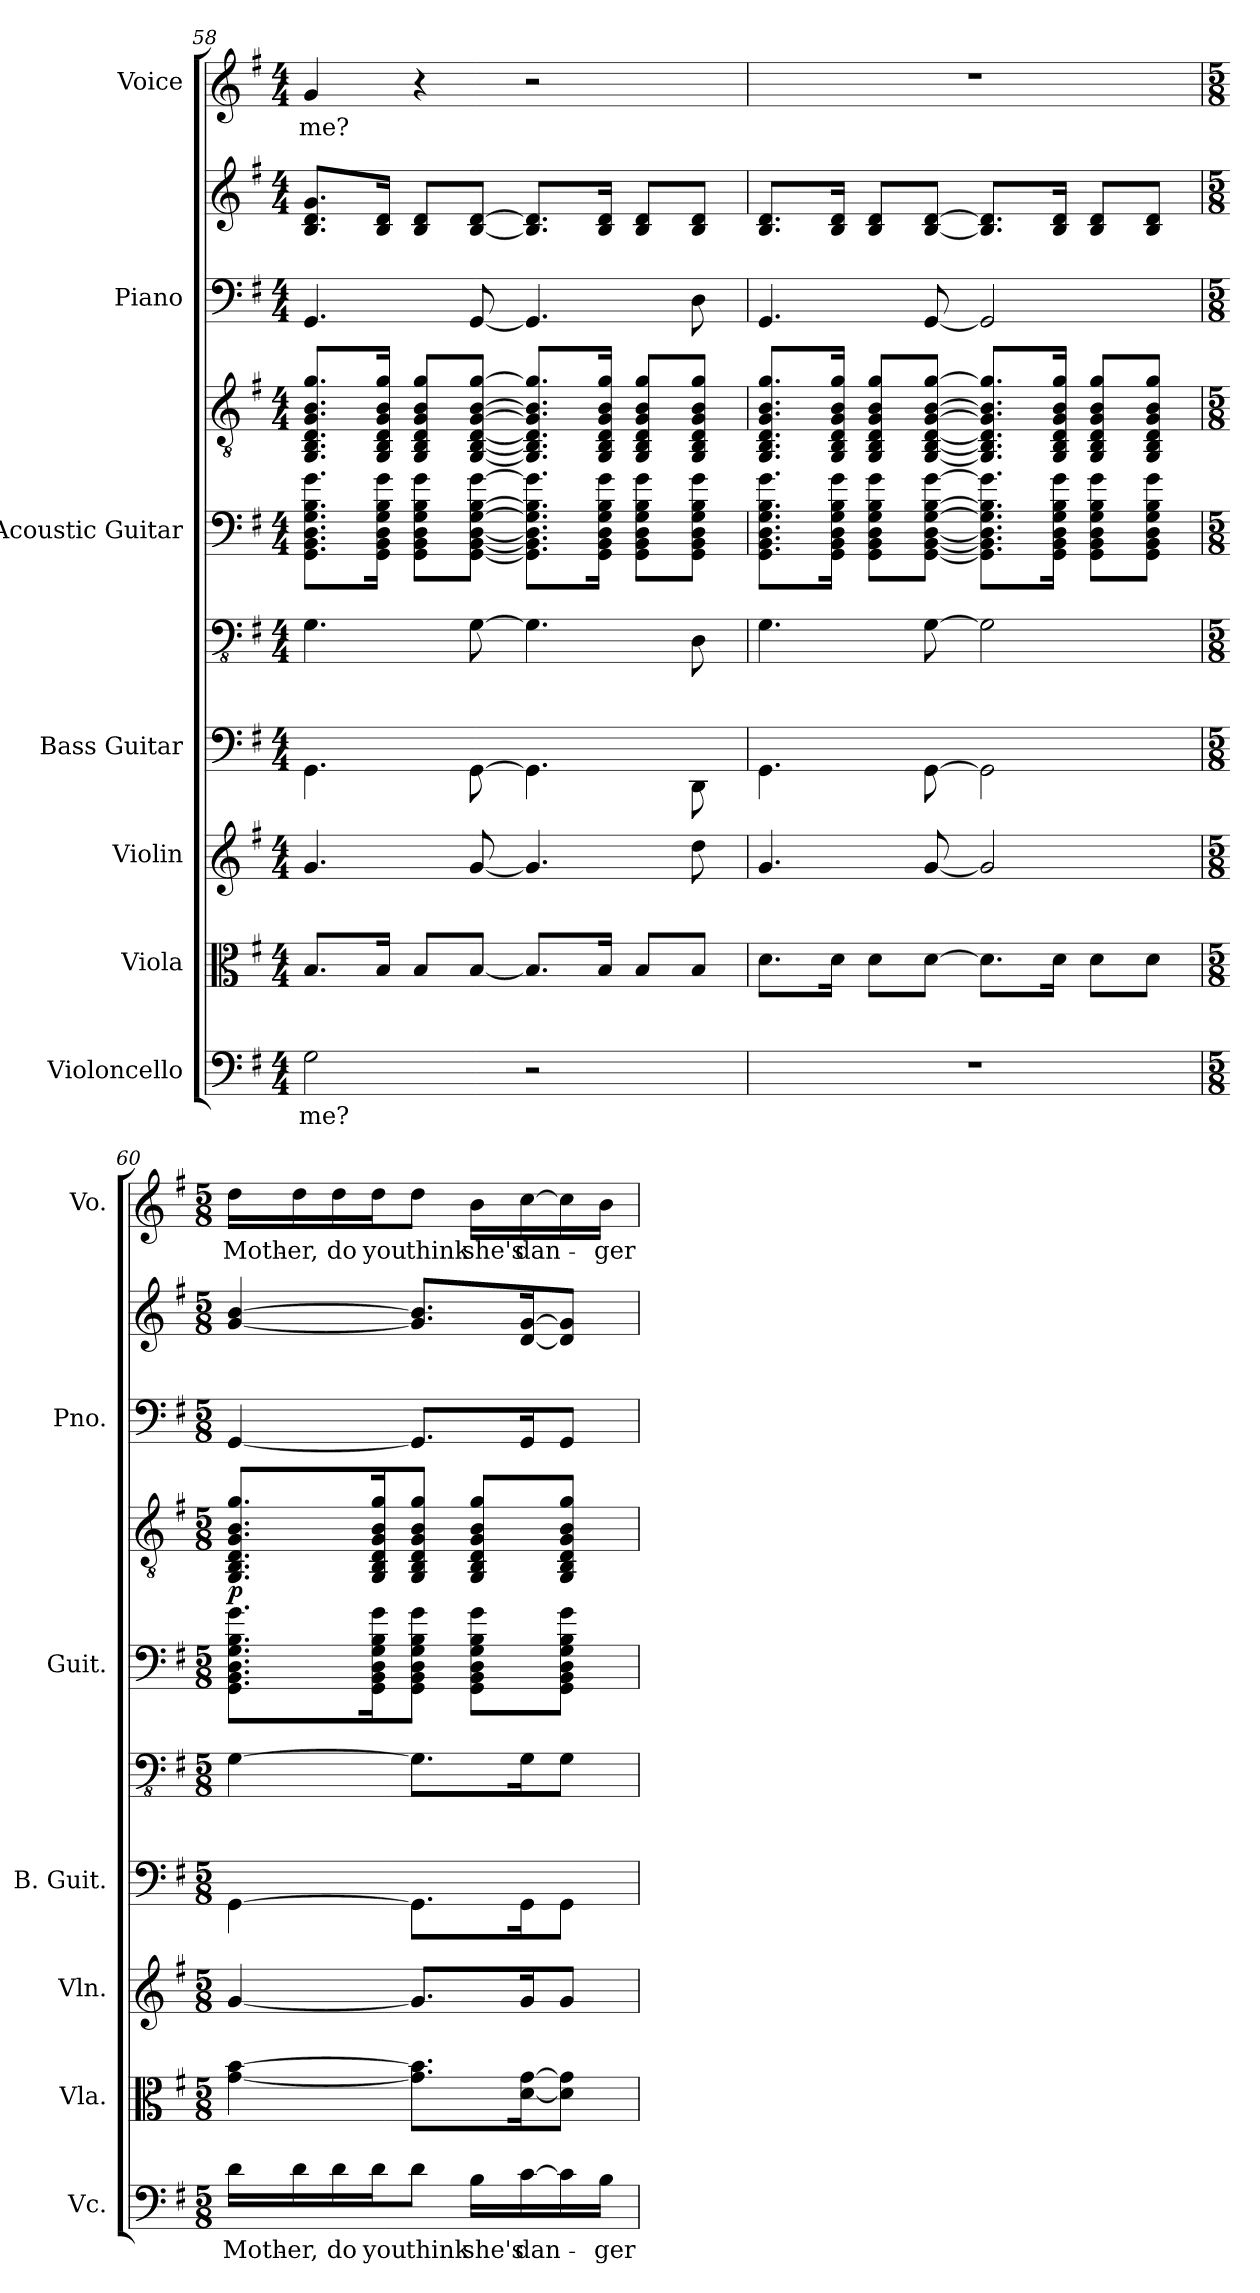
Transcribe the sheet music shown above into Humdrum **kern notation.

**kern	**text	**kern	**kern	**kern	**kern	**kern	**kern	**dynam	**kern	**kern	**kern	**text
*part7	*part7	*part6	*part5	*part4	*part4	*part3	*part3	*part3	*part2	*part2	*part1	*part1
*staff10	*staff10	*staff9	*staff8	*staff7	*staff6	*staff5	*staff4	*staff4/5	*staff3	*staff2	*staff1	*staff1
*I"Violoncello	*	*I"Viola	*I"Violin	*I"Bass Guitar	*	*I"Acoustic Guitar	*	*	*I"Piano	*	*I"Voice	*
*I'Vc.	*	*I'Vla.	*I'Vln.	*I'B. Guit.	*	*I'Guit.	*	*	*I'Pno.	*	*I'Vo.	*
*clefF4	*	*clefC3	*clefG2	*	*clefFv4	*	*clefGv2	*	*clefF4	*clefG2	*clefG2	*
*k[f#]	*	*k[f#]	*k[f#]	*k[f#]	*k[f#]	*k[f#]	*k[f#]	*	*k[f#]	*k[f#]	*k[f#]	*
*M4/4	*	*M4/4	*M4/4	*M4/4	*M4/4	*M4/4	*M4/4	*	*M4/4	*M4/4	*M4/4	*
=58	=58	=58	=58	=58	=58	=58	=58	=58	=58	=58	=58	=58
2G\	me?	8.B/L	4.g/	4.GG\	4.GG\	8.GG\ 8.BB\ 8.D\ 8.G\ 8.B\ 8.g\L	8.GG/ 8.BB/ 8.D/ 8.G/ 8.B/ 8.g/L	.	4.GG/	8.B/ 8.d/ 8.g/L	4g/	me?
.	.	16B/Jk	.	.	.	16GG\ 16BB\ 16D\ 16G\ 16B\ 16g\Jk	16GG/ 16BB/ 16D/ 16G/ 16B/ 16g/Jk	.	.	16B/ 16d/Jk	.	.
.	.	8B/L	.	.	.	8GG\ 8BB\ 8D\ 8G\ 8B\ 8g\L	8GG/ 8BB/ 8D/ 8G/ 8B/ 8g/L	.	.	8B/ 8d/L	4r	.
.	.	[8B/J	[8g/	[8GG\	[8GG\	[8GG\ [8BB\ [8D\ [8G\ [8B\ [8g\J	[8GG/ [8BB/ [8D/ [8G/ [8B/ [8g/J	.	[8GG/	[8B/ [8d/J	.	.
2r	.	8.B/L]	4.g/]	4.GG\]	4.GG\]	8.GG\] 8.BB\] 8.D\] 8.G\] 8.B\] 8.g\]L	8.GG/] 8.BB/] 8.D/] 8.G/] 8.B/] 8.g/]L	.	4.GG/]	8.B/] 8.d/]L	2r	.
.	.	16B/Jk	.	.	.	16GG\ 16BB\ 16D\ 16G\ 16B\ 16g\Jk	16GG/ 16BB/ 16D/ 16G/ 16B/ 16g/Jk	.	.	16B/ 16d/Jk	.	.
.	.	8B/L	.	.	.	8GG\ 8BB\ 8D\ 8G\ 8B\ 8g\L	8GG/ 8BB/ 8D/ 8G/ 8B/ 8g/L	.	.	8B/ 8d/L	.	.
.	.	8B/J	8dd\	8DD\	8DD\	8GG\ 8BB\ 8D\ 8G\ 8B\ 8g\J	8GG/ 8BB/ 8D/ 8G/ 8B/ 8g/J	.	8D\	8B/ 8d/J	.	.
=59	=59	=59	=59	=59	=59	=59	=59	=59	=59	=59	=59	=59
1r	.	8.d\L	4.g/	4.GG\	4.GG\	8.GG\ 8.BB\ 8.D\ 8.G\ 8.B\ 8.g\L	8.GG/ 8.BB/ 8.D/ 8.G/ 8.B/ 8.g/L	.	4.GG/	8.B/ 8.d/L	1r	.
.	.	16d\Jk	.	.	.	16GG\ 16BB\ 16D\ 16G\ 16B\ 16g\Jk	16GG/ 16BB/ 16D/ 16G/ 16B/ 16g/Jk	.	.	16B/ 16d/Jk	.	.
.	.	8d\L	.	.	.	8GG\ 8BB\ 8D\ 8G\ 8B\ 8g\L	8GG/ 8BB/ 8D/ 8G/ 8B/ 8g/L	.	.	8B/ 8d/L	.	.
.	.	[8d\J	[8g/	[8GG\	[8GG\	[8GG\ [8BB\ [8D\ [8G\ [8B\ [8g\J	[8GG/ [8BB/ [8D/ [8G/ [8B/ [8g/J	.	[8GG/	[8B/ [8d/J	.	.
.	.	8.d\L]	2g/]	2GG\]	2GG\]	8.GG\] 8.BB\] 8.D\] 8.G\] 8.B\] 8.g\]L	8.GG/] 8.BB/] 8.D/] 8.G/] 8.B/] 8.g/]L	.	2GG/]	8.B/] 8.d/]L	.	.
.	.	16d\Jk	.	.	.	16GG\ 16BB\ 16D\ 16G\ 16B\ 16g\Jk	16GG/ 16BB/ 16D/ 16G/ 16B/ 16g/Jk	.	.	16B/ 16d/Jk	.	.
.	.	8d\L	.	.	.	8GG\ 8BB\ 8D\ 8G\ 8B\ 8g\L	8GG/ 8BB/ 8D/ 8G/ 8B/ 8g/L	.	.	8B/ 8d/L	.	.
.	.	8d\J	.	.	.	8GG\ 8BB\ 8D\ 8G\ 8B\ 8g\J	8GG/ 8BB/ 8D/ 8G/ 8B/ 8g/J	.	.	8B/ 8d/J	.	.
!!LO:PB:g=z
=60	=60	=60	=60	=60	=60	=60	=60	=60	=60	=60	=60	=60
*M5/8	*	*M5/8	*M5/8	*M5/8	*M5/8	*M5/8	*M5/8	*	*M5/8	*M5/8	*M5/8	*
!	!	!	!	!	!	!	!	!LO:DY:b	!	!	!	!
16d\LL	Moth-	[4g\ [4b\	[4g/	[4GG\	[4GG\	8.GG\ 8.BB\ 8.D\ 8.G\ 8.B\ 8.g\L	8.GG/ 8.BB/ 8.D/ 8.G/ 8.B/ 8.g/L	p	[4GG/	[4g/ [4b/	16dd\LL	Moth-
16d\	-er,	.	.	.	.	.	.	.	.	.	16dd\	-er,
16d\	do	.	.	.	.	.	.	.	.	.	16dd\	do
16d\J	you	.	.	.	.	16GG\ 16BB\ 16D\ 16G\ 16B\ 16g\K	16GG/ 16BB/ 16D/ 16G/ 16B/ 16g/K	.	.	.	16dd\J	you
8d\J	think	8.g\] 8.b\]L	8.g/L]	8.GG\L]	8.GG\L]	8GG\ 8BB\ 8D\ 8G\ 8B\ 8g\J	8GG/ 8BB/ 8D/ 8G/ 8B/ 8g/J	.	8.GG/L]	8.g/] 8.b/]L	8dd\J	think
16B\LL	she's	.	.	.	.	8GG\ 8BB\ 8D\ 8G\ 8B\ 8g\L	8GG/ 8BB/ 8D/ 8G/ 8B/ 8g/L	.	.	.	16b\LL	she's
[16c\	-dan-	[16d\ [16g\K	16g/K	16GG\K	16GG\K	.	.	.	16GG/K	[16d/ [16g/K	[16cc\	-dan-
16c\]	.	8d\] 8g\]J	8g/J	8GG\J	8GG\J	8GG\ 8BB\ 8D\ 8G\ 8B\ 8g\J	8GG/ 8BB/ 8D/ 8G/ 8B/ 8g/J	.	8GG/J	8d/] 8g/]J	16cc\]	.
16B\JJ	-ger-	.	.	.	.	.	.	.	.	.	16b\JJ	-ger-
=	=	=	=	=	=	=	=	=	=	=	=	=
*-	*-	*-	*-	*-	*-	*-	*-	*-	*-	*-	*-	*-
